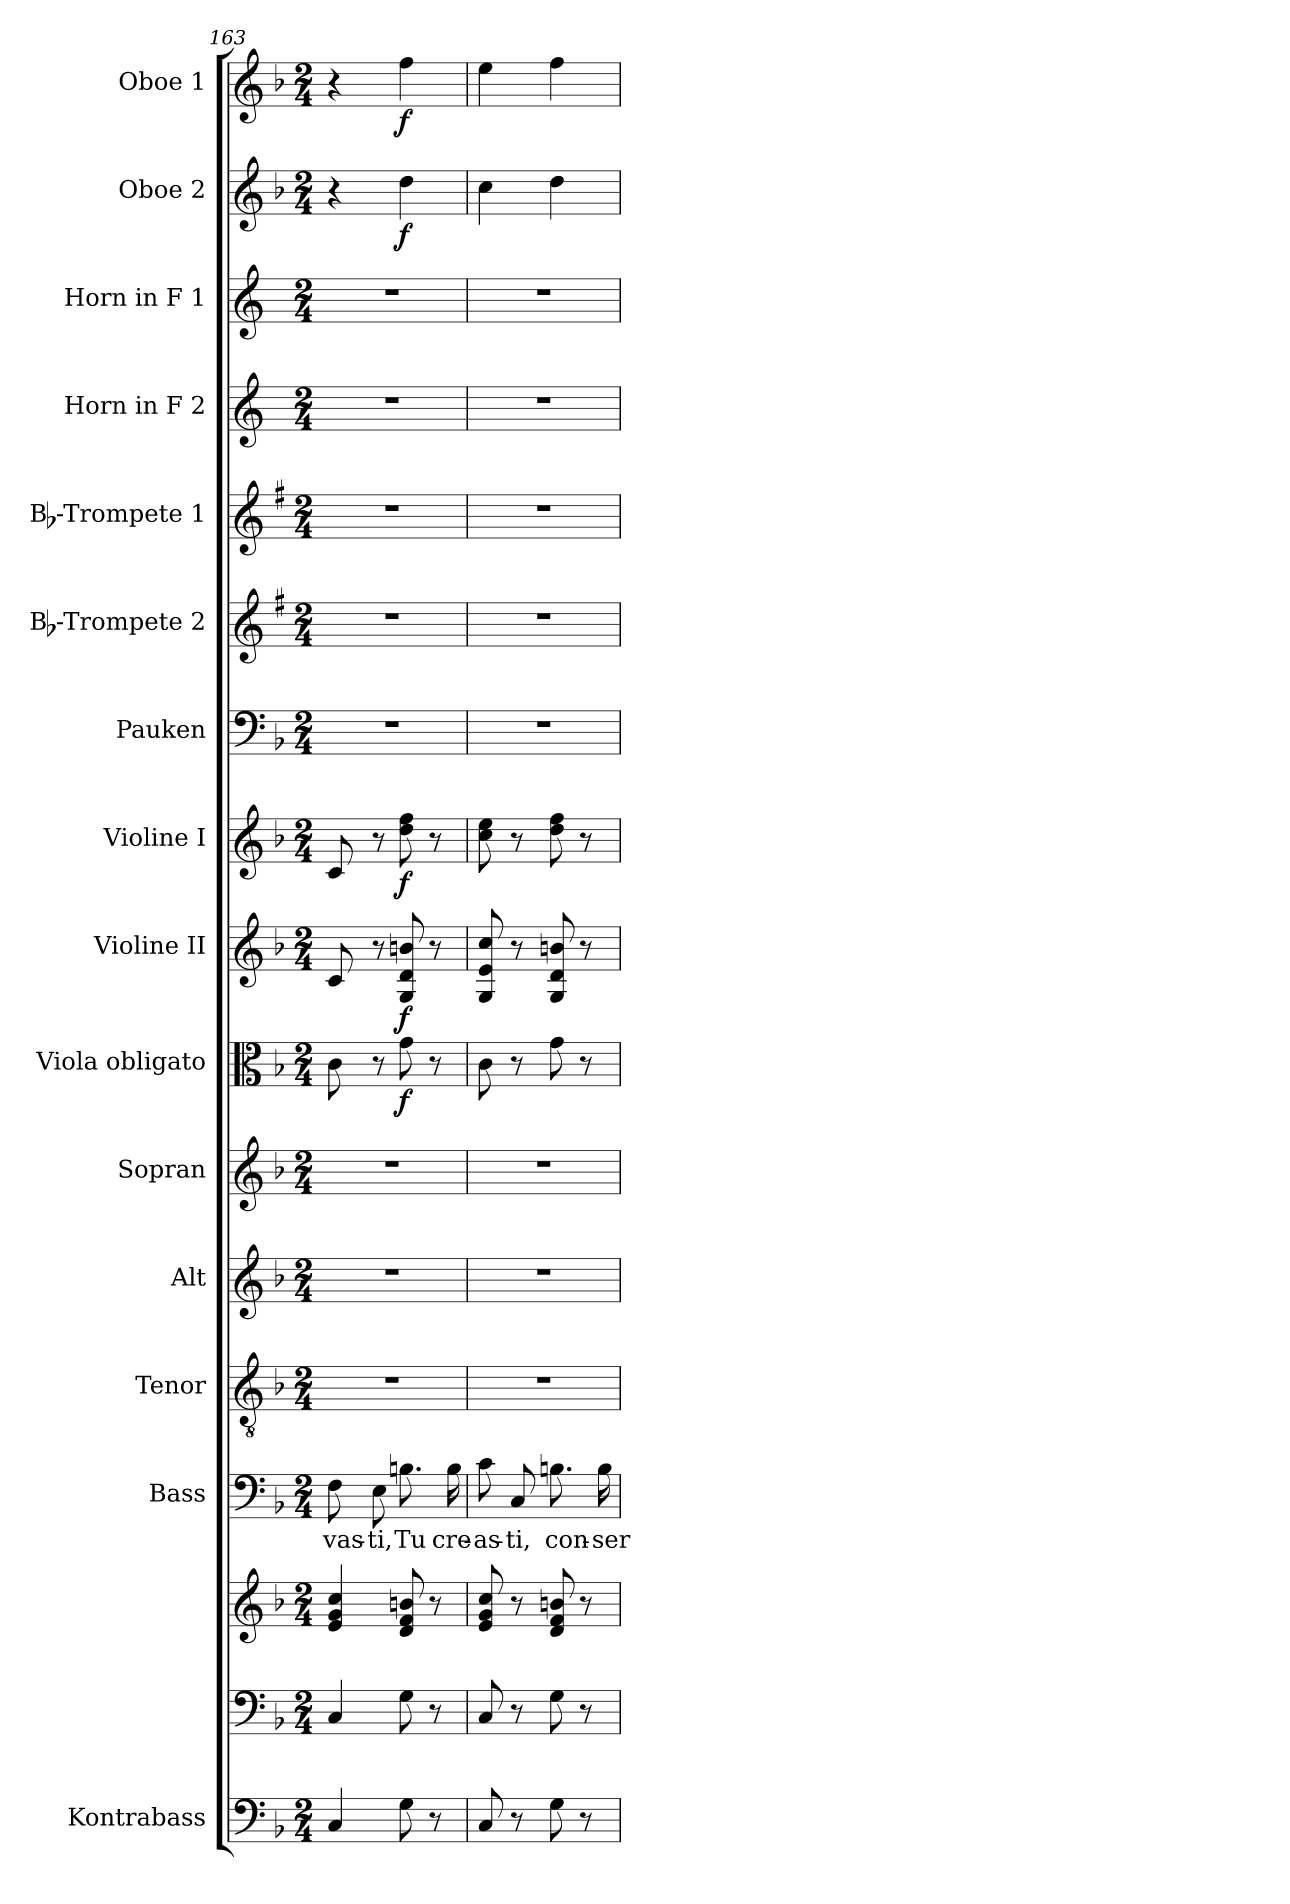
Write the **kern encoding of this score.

**kern	**kern	**kern	**kern	**text	**kern	**kern	**kern	**kern	**dynam	**kern	**dynam	**kern	**dynam	**kern	**kern	**kern	**kern	**kern	**kern	**dynam	**kern	**dynam
*part16	*part15	*part15	*part14	*part14	*part13	*part12	*part11	*part10	*part10	*part9	*part9	*part8	*part8	*part7	*part6	*part5	*part4	*part3	*part2	*part2	*part1	*part1
*staff17	*staff16	*staff15	*staff14	*staff14	*staff13	*staff12	*staff11	*staff10	*staff10	*staff9	*staff9	*staff8	*staff8	*staff7	*staff6	*staff5	*staff4	*staff3	*staff2	*staff2	*staff1	*staff1
*I"Kontrabass	*	*	*I"Bass	*	*I"Tenor	*I"Alt	*I"Sopran	*I"Viola obligato	*	*I"Violine II	*	*I"Violine I	*	*I"Pauken	*I"Bb-Trompete 2	*I"Bb-Trompete 1	*I"Horn in F 2	*I"Horn in F 1	*I"Oboe 2	*	*I"Oboe 1	*
*I'Kb.	*	*	*I'B.	*	*I'T.	*I'A.	*I'S.	*I'Vla.	*	*I'Vl. II	*	*I'Vl. I	*	*I'Pk.	*I'Bb Trp. 2	*I'Bb Trp. 1	*	*	*I'Ob. 2	*	*I'Ob. 1	*
*clefF4	*clefF4	*clefG2	*clefF4	*	*clefGv2	*clefG2	*clefG2	*clefC3	*	*clefG2	*	*clefG2	*	*clefF4	*clefG2	*clefG2	*clefG2	*clefG2	*clefG2	*	*clefG2	*
*ITrd7c12	*	*	*	*	*	*	*	*	*	*	*	*	*	*	*ITrd1c2	*ITrd1c2	*ITrd4c7	*ITrd4c7	*	*	*	*
*k[b-]	*k[b-]	*k[b-]	*k[b-]	*	*k[b-]	*k[b-]	*k[b-]	*k[b-]	*	*k[b-]	*	*k[b-]	*	*k[b-]	*k[b-]	*k[b-]	*k[b-]	*k[b-]	*k[b-]	*	*k[b-]	*
*F:	*F:	*F:	*F:	*	*F:	*F:	*F:	*F:	*	*F:	*	*F:	*	*F:	*F:	*F:	*F:	*F:	*F:	*	*F:	*
*M2/4	*M2/4	*M2/4	*M2/4	*	*M2/4	*M2/4	*M2/4	*M2/4	*	*M2/4	*	*M2/4	*	*M2/4	*M2/4	*M2/4	*M2/4	*M2/4	*M2/4	*	*M2/4	*
=163	=163	=163	=163	=163	=163	=163	=163	=163	=163	=163	=163	=163	=163	=163	=163	=163	=163	=163	=163	=163	=163	=163
!	!	!	!	!LO:LY:b	!	!	!	!	!	!	!	!	!	!	!	!	!	!	!	!	!	!
4CC/	4C/	4e/ 4g/ 4cc/	8F\	-vas-	2r	2r	2r	8c\	.	8c/	.	8c/	.	2r	2r	2r	2r	2r	4r	.	4r	.
!	!	!	!	!LO:LY:b	!	!	!	!	!	!	!	!	!	!	!	!	!	!	!	!	!	!
.	.	.	8E\	-ti,	.	.	.	8r	.	8r	.	8r	.	.	.	.	.	.	.	.	.	.
!	!	!	!	!LO:LY:b	!	!	!	!	!LO:DY:b	!	!LO:DY:b	!	!LO:DY:b	!	!	!	!	!	!	!LO:DY:b	!	!LO:DY:b
8GG\	8G\	8d/ 8f/ 8bn/	8.Bn\	Tu	.	.	.	8g\	f	8G/ 8d/ 8bn/	f	8dd\ 8ff\	f	.	.	.	.	.	4dd\	f	4ff\	f
8r	8r	8r	.	.	.	.	.	8r	.	8r	.	8r	.	.	.	.	.	.	.	.	.	.
!	!	!	!	!LO:LY:b	!	!	!	!	!	!	!	!	!	!	!	!	!	!	!	!	!	!
.	.	.	16B\	cre-	.	.	.	.	.	.	.	.	.	.	.	.	.	.	.	.	.	.
=164	=164	=164	=164	=164	=164	=164	=164	=164	=164	=164	=164	=164	=164	=164	=164	=164	=164	=164	=164	=164	=164	=164
!	!	!	!	!LO:LY:b	!	!	!	!	!	!	!	!	!	!	!	!	!	!	!	!	!	!
8CC/	8C/	8e/ 8g/ 8cc/	8c\	-as-	2r	2r	2r	8c\	.	8G/ 8e/ 8cc/	.	8cc\ 8ee\	.	2r	2r	2r	2r	2r	4cc\	.	4ee\	.
!	!	!	!	!LO:LY:b	!	!	!	!	!	!	!	!	!	!	!	!	!	!	!	!	!	!
8r	8r	8r	8C/	-ti,	.	.	.	8r	.	8r	.	8r	.	.	.	.	.	.	.	.	.	.
!	!	!	!	!LO:LY:b	!	!	!	!	!	!	!	!	!	!	!	!	!	!	!	!	!	!
8GG\	8G\	8d/ 8f/ 8bn/	8.Bn\	con-	.	.	.	8g\	.	8G/ 8d/ 8bn/	.	8dd\ 8ff\	.	.	.	.	.	.	4dd\	.	4ff\	.
8r	8r	8r	.	.	.	.	.	8r	.	8r	.	8r	.	.	.	.	.	.	.	.	.	.
!	!	!	!	!LO:LY:b	!	!	!	!	!	!	!	!	!	!	!	!	!	!	!	!	!	!
.	.	.	16B\	-ser-	.	.	.	.	.	.	.	.	.	.	.	.	.	.	.	.	.	.
=	=	=	=	=	=	=	=	=	=	=	=	=	=	=	=	=	=	=	=	=	=	=
*-	*-	*-	*-	*-	*-	*-	*-	*-	*-	*-	*-	*-	*-	*-	*-	*-	*-	*-	*-	*-	*-	*-
